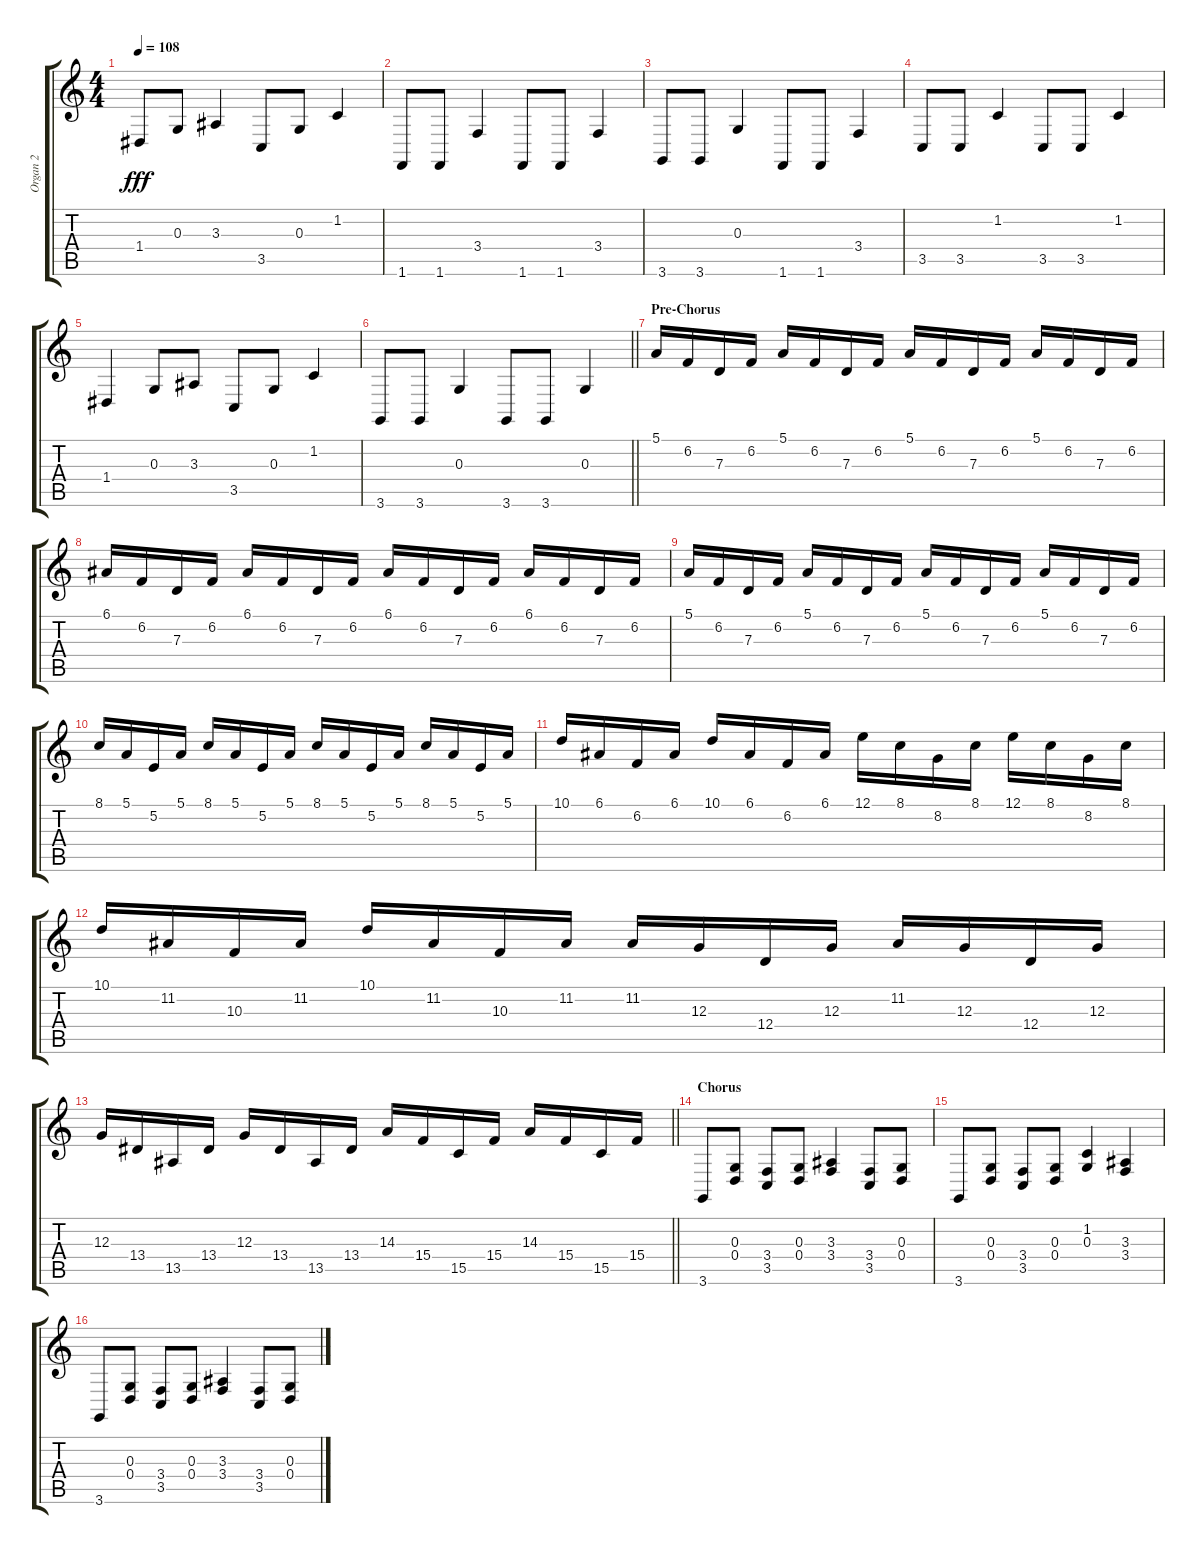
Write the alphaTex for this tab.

\track ("Organ 2" "Organ 2") {instrument churchorgan}
\staff {score tabs}
\tuning (E4 B3 G3 D3 A2 E2) {hide}
\ts (4 4)
\tempo 108
\clef g2
\ks c
1.4.8{dy fff} 0.3.8 3.3.4 3.5.8 0.3.8 1.2.4 |
1.6.8 1.6.8 3.4.4 1.6.8 1.6.8 3.4.4 |
3.6.8 3.6.8 0.3.4 1.6.8 1.6.8 3.4.4 |
3.5.8 3.5.8 1.2.4 3.5.8 3.5.8 1.2.4 |
1.4.4 0.3.8 3.3.8 3.5.8 0.3.8 1.2.4 |
\barLineRight lightlight
3.6.8 3.6.8 0.3.4 3.6.8 3.6.8 0.3.4 |
\section ("" "Pre-Chorus")
5.1.16 6.2.16 7.3.16 6.2.16 5.1.16 6.2.16 7.3.16 6.2.16 5.1.16 6.2.16 7.3.16 6.2.16 5.1.16 6.2.16 7.3.16 6.2.16 |
6.1.16 6.2.16 7.3.16 6.2.16 6.1.16 6.2.16 7.3.16 6.2.16 6.1.16 6.2.16 7.3.16 6.2.16 6.1.16 6.2.16 7.3.16 6.2.16 |
5.1.16 6.2.16 7.3.16 6.2.16 5.1.16 6.2.16 7.3.16 6.2.16 5.1.16 6.2.16 7.3.16 6.2.16 5.1.16 6.2.16 7.3.16 6.2.16 |
8.1.16 5.1.16 5.2.16 5.1.16 8.1.16 5.1.16 5.2.16 5.1.16 8.1.16 5.1.16 5.2.16 5.1.16 8.1.16 5.1.16 5.2.16 5.1.16 |
10.1.16 6.1.16 6.2.16 6.1.16 10.1.16 6.1.16 6.2.16 6.1.16 12.1.16 8.1.16 8.2.16 8.1.16 12.1.16 8.1.16 8.2.16 8.1.16 |
10.1.16 11.2.16 10.3.16 11.2.16 10.1.16 11.2.16 10.3.16 11.2.16 11.2.16 12.3.16 12.4.16 12.3.16 11.2.16 12.3.16 12.4.16 12.3.16 |
\barLineRight lightlight
12.3.16 13.4.16 13.5.16 13.4.16 12.3.16 13.4.16 13.5.16 13.4.16 14.3.16 15.4.16 15.5.16 15.4.16 14.3.16 15.4.16 15.5.16 15.4.16 |
\section ("" "Chorus")
3.6.8 (0.3 0.4).8 (3.4 3.5).8 (0.3 0.4).8 (3.3 3.4).4 (3.4 3.5).8 (0.3 0.4).8 |
3.6.8 (0.3 0.4).8 (3.4 3.5).8 (0.3 0.4).8 (1.2 0.3).4 (3.3 3.4).4 |
3.6.8 (0.3 0.4).8 (3.4 3.5).8 (0.3 0.4).8 (3.3 3.4).4 (3.4 3.5).8 (0.3 0.4).8
